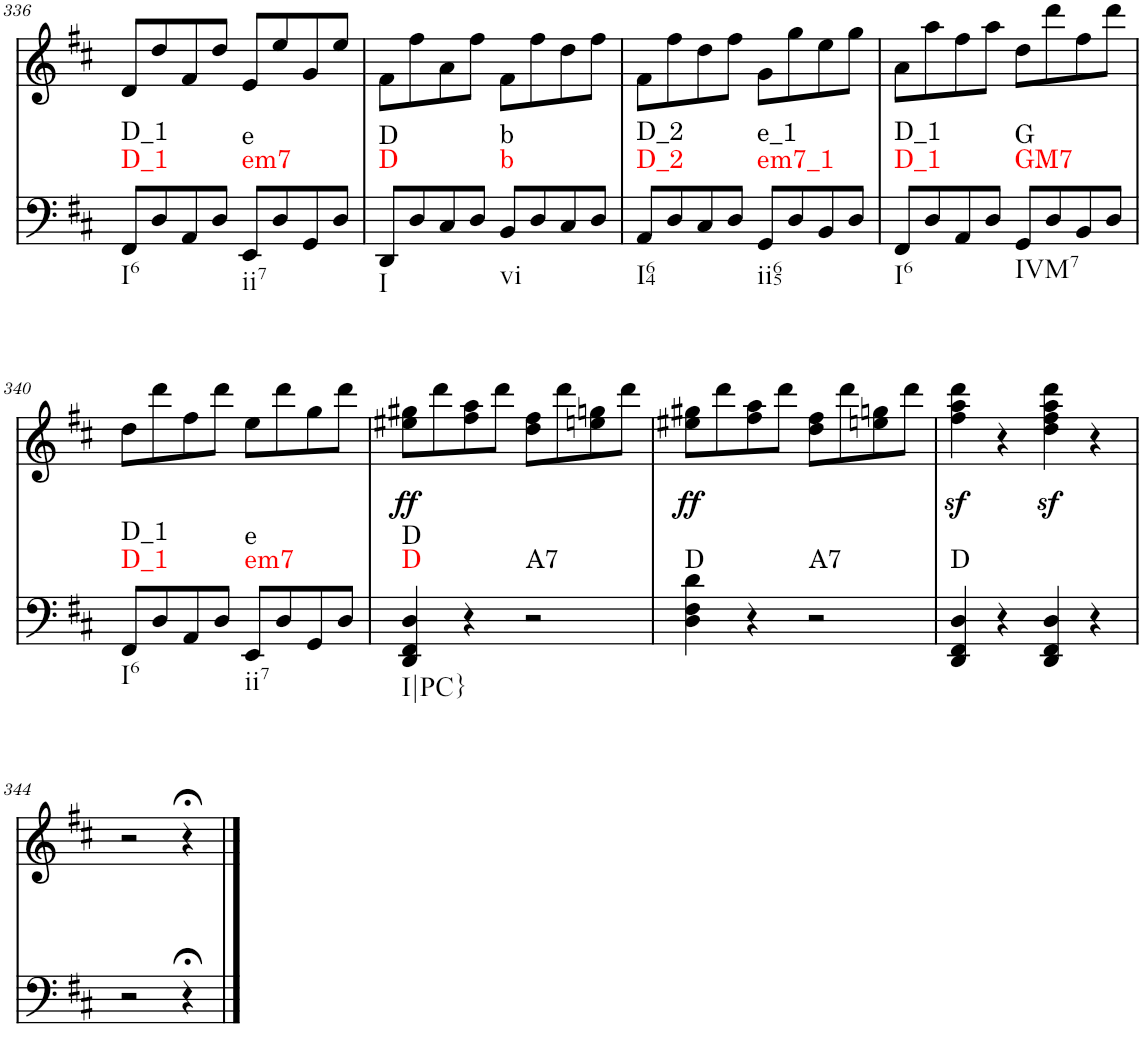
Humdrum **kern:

**kern	**harte	**kern	**text	**dynam
*part2	*part2	*part1	*part1	*part1
*staff2	*	*staff1	*staff1	*staff1
*I"piano	*	*I"piano	*	*
*I'Pno	*	*I'Pno	*	*
!!LO:PB:g=z
*clefF4	*	*clefG2	*	*
*k[f#c#]	*	*k[f#c#]	*	*
*M4/4	*	*M4/4	*	*
=336	=336	=336	=336	=336
!	!LO:H:n=1:kt=D_1	!	!	!
!	!LO:H:n=2:kt=D_1	!	!	!
8FF#/L	N N	8d/L	.	.
8D/	.	8dd/	.	.
8AA/	.	8f#/	.	.
8D/J	.	8dd/J	.	.
!	!LO:H:n=1:kt=em7	!	!	!
!	!LO:H:n=2:kt=e	!	!	!
8EE/L	N N	8e/L	.	.
8D/	.	8ee/	.	.
8GG/	.	8g/	.	.
8D/J	.	8ee/J	.	.
=337	=337	=337	=337	=337
!	!LO:H:n=1:kt=D	!	!	!
!	!LO:H:n=2:kt=D	!	!	!
8DD/L	N N	8f#\L	.	.
8D/	.	8ff#\	.	.
8C#/	.	8a\	.	.
8D/J	.	8ff#\J	.	.
!	!LO:H:n=1:kt=b	!	!	!
!	!LO:H:n=2:kt=b	!	!	!
8BB/L	N N	8f#\L	.	.
8D/	.	8ff#\	.	.
8C#/	.	8dd\	.	.
8D/J	.	8ff#\J	.	.
=338	=338	=338	=338	=338
!	!LO:H:n=1:kt=D_2	!	!	!
!	!LO:H:n=2:kt=D_2	!	!	!
8AA/L	N N	8f#\L	.	.
8D/	.	8ff#\	.	.
8C#/	.	8dd\	.	.
8D/J	.	8ff#\J	.	.
!	!LO:H:n=1:kt=em7_1	!	!	!
!	!LO:H:n=2:kt=e_1	!	!	!
8GG/L	N N	8g\L	.	.
8D/	.	8gg\	.	.
8BB/	.	8ee\	.	.
8D/J	.	8gg\J	.	.
=339	=339	=339	=339	=339
!	!LO:H:n=1:kt=D_1	!	!	!
!	!LO:H:n=2:kt=D_1	!	!	!
8FF#/L	N N	8a\L	.	.
8D/	.	8aa\	.	.
8AA/	.	8ff#\	.	.
8D/J	.	8aa\J	.	.
!	!LO:H:n=1:kt=GM7	!	!	!
!	!LO:H:n=2:kt=G	!	!	!
8GG/L	N N	8dd\L	.	.
8D/	.	8ddd\	.	.
8BB/	.	8ff#\	.	.
8D/J	.	8ddd\J	.	.
!!LO:LB:g=z
=340	=340	=340	=340	=340
!	!LO:H:n=1:kt=D_1	!	!	!
!	!LO:H:n=2:kt=D_1	!	!	!
8FF#/L	N N	8dd\L	.	.
8D/	.	8ddd\	.	.
8AA/	.	8ff#\	.	.
8D/J	.	8ddd\J	.	.
!	!LO:H:n=1:kt=em7	!	!	!
!	!LO:H:n=2:kt=e	!	!	!
8EE/L	N N	8ee\L	.	.
8D/	.	8ddd\	.	.
8GG/	.	8gg\	.	.
8D/J	.	8ddd\J	.	.
=341	=341	=341	=341	=341
!	!LO:H:n=1:kt=D	!	!LO:LY:b	!LO:DY:b
!	!LO:H:n=2:kt=D	!	!	!
4DD/ 4FF#/ 4D/	N N	8ee#X\ 8gg#X\L	ff	ff
.	.	8ddd\	.	.
4r	.	8ff#\ 8aa\	.	.
.	.	8ddd\J	.	.
!	!LO:H:kt=A7	!	!	!
2r	N	8dd\ 8ff#\L	.	.
.	.	8ddd\	.	.
.	.	8een\ 8ggn\	.	.
.	.	8ddd\J	.	.
=342	=342	=342	=342	=342
!	!LO:H:kt=D	!	!LO:LY:b	!LO:DY:b
4D\ 4F#\ 4d\	N	8ee#X\ 8gg#X\L	ff	ff
.	.	8ddd\	.	.
4r	.	8ff#\ 8aa\	.	.
.	.	8ddd\J	.	.
!	!LO:H:kt=A7	!	!	!
2r	N	8dd\ 8ff#\L	.	.
.	.	8ddd\	.	.
.	.	8een\ 8ggn\	.	.
.	.	8ddd\J	.	.
=343	=343	=343	=343	=343
!	!LO:H:kt=D	!	!LO:LY:b	!
4DD/ 4FF#/ 4D/	N	4ff#\z< 4aa\z< 4ddd\z<	sf	.
4r	.	4r	.	.
!	!	!	!LO:LY:b	!
4DD/ 4FF#/ 4D/	.	4dd\z< 4ff#\z< 4aa\z< 4ddd\z<	sf	.
4r	.	4r	.	.
!!LO:LB:g=z
=344	=344	=344	=344	=344
2r	.	2r	.	.
4r;<	.	4r;<	.	.
==	==	==	==	==
*-	*-	*-	*-	*-
